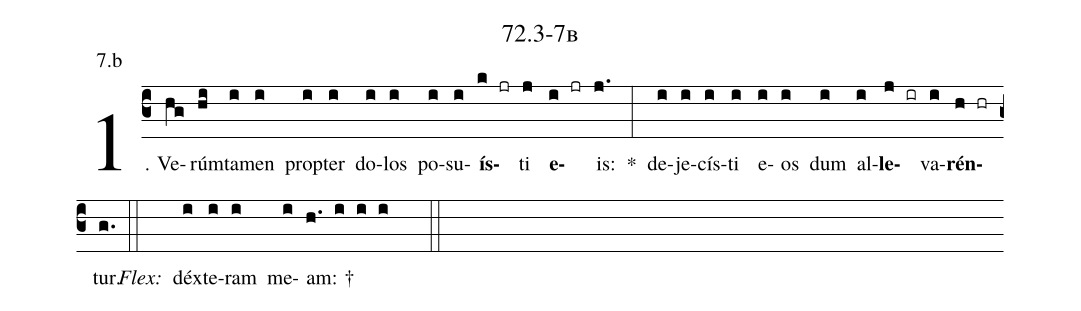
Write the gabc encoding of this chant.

name: 72.3-7b;
annotation: 7.b;
%%
(c3)1. Ve(hg)rúm(hi)ta(i)men(i) prop(i)ter(i) do(i)los(i) po(i)su(i)<b>ís</b>(k jr)ti(j) <b>e</b>(i jr)is:(j.) *(:) de(i)je(i)cís(i)ti(i) e(i)os(i) dum(i) al(i)<b>le</b>(j ir)va(i)<b>rén</b>(h hr)tur.(g.) (::)
<i>Flex:</i>()  déx(i)te(i)ram(i) me(i)am: †(h. i i i  ::)

%E(i) u(i) o(j) u(i) a(h) e.(g.) (::)
